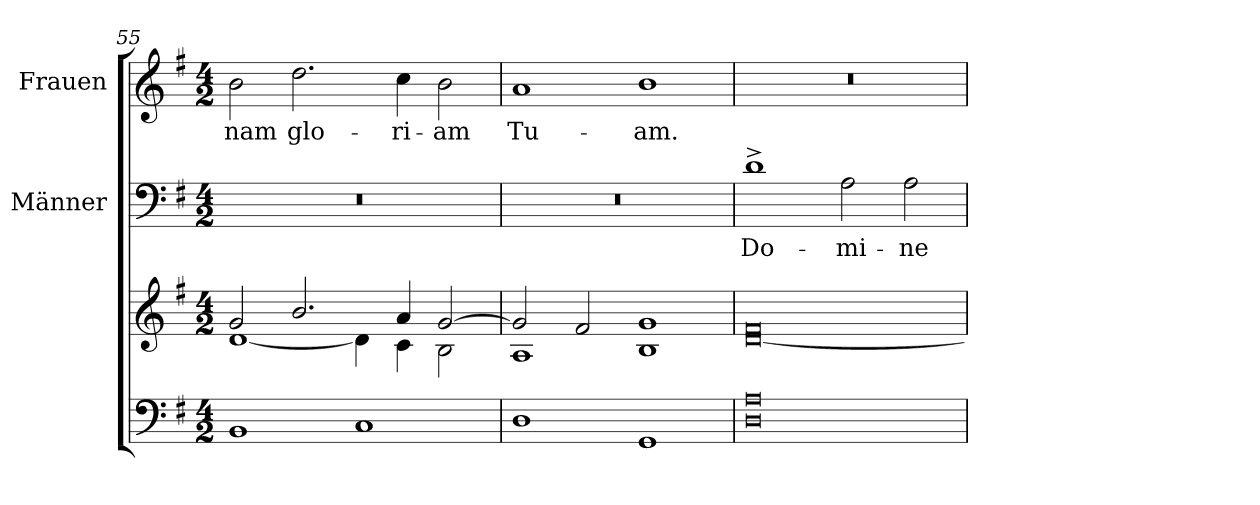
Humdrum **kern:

**kern	**kern	**kern	**text	**kern	**text
*part3	*part3	*part2	*part2	*part1	*part1
*staff4	*staff3	*staff2	*staff2	*staff1	*staff1
*	*	*I"Männer	*	*I"Frauen	*
*clefF4	*clefG2	*clefF4	*	*clefG2	*
*k[f#]	*k[f#]	*k[f#]	*	*k[f#]	*
*G:	*G:	*G:	*	*G:	*
*M4/2	*M4/2	*M4/2	*	*M4/2	*
=55	=55	=55	=55	=55	=55
*	*^	*	*	*	*
!	!	!	!	!	!	!LO:LY:b
1BB	2g/	[<1d	0r	.	2b\	-nam
!	!	!	!	!	!	!LO:LY:b
.	2.b/	.	.	.	2.dd\	glo-
1C	.	4d\]	.	.	.	.
!	!	!	!	!	!	!LO:LY:b
.	4a/	4c\	.	.	4cc\	-ri-
!	!	!	!	!	!	!LO:LY:b
.	[>2g/	2B\	.	.	2b\	-am
!!LO:LB:g=z
=56	=56	=56	=56	=56	=56	=56
!	!	!	!	!	!	!LO:LY:b
1D	2g/]	1A	0r	.	1a	Tu-
.	2f#/	.	.	.	.	.
!	!	!	!	!	!	!LO:LY:b
1GG	1g	1B	.	.	1b	-am.
=57	=57	=57	=57	=57	=57	=57
*^	*	*	*	*	*	*
!	!	!	!	!	!LO:LY:b	!	!
0A	0D	0f#	[<0d	1d^>	Do-	0r	.
!	!	!	!	!	!LO:LY:b	!	!
.	.	.	.	2A\	-mi-	.	.
!	!	!	!	!	!LO:LY:b	!	!
.	.	.	.	2A\	-ne	.	.
*v	*v	*	*	*	*	*	*
*	*v	*v	*	*	*	*
=	=	=	=	=	=
*-	*-	*-	*-	*-	*-
